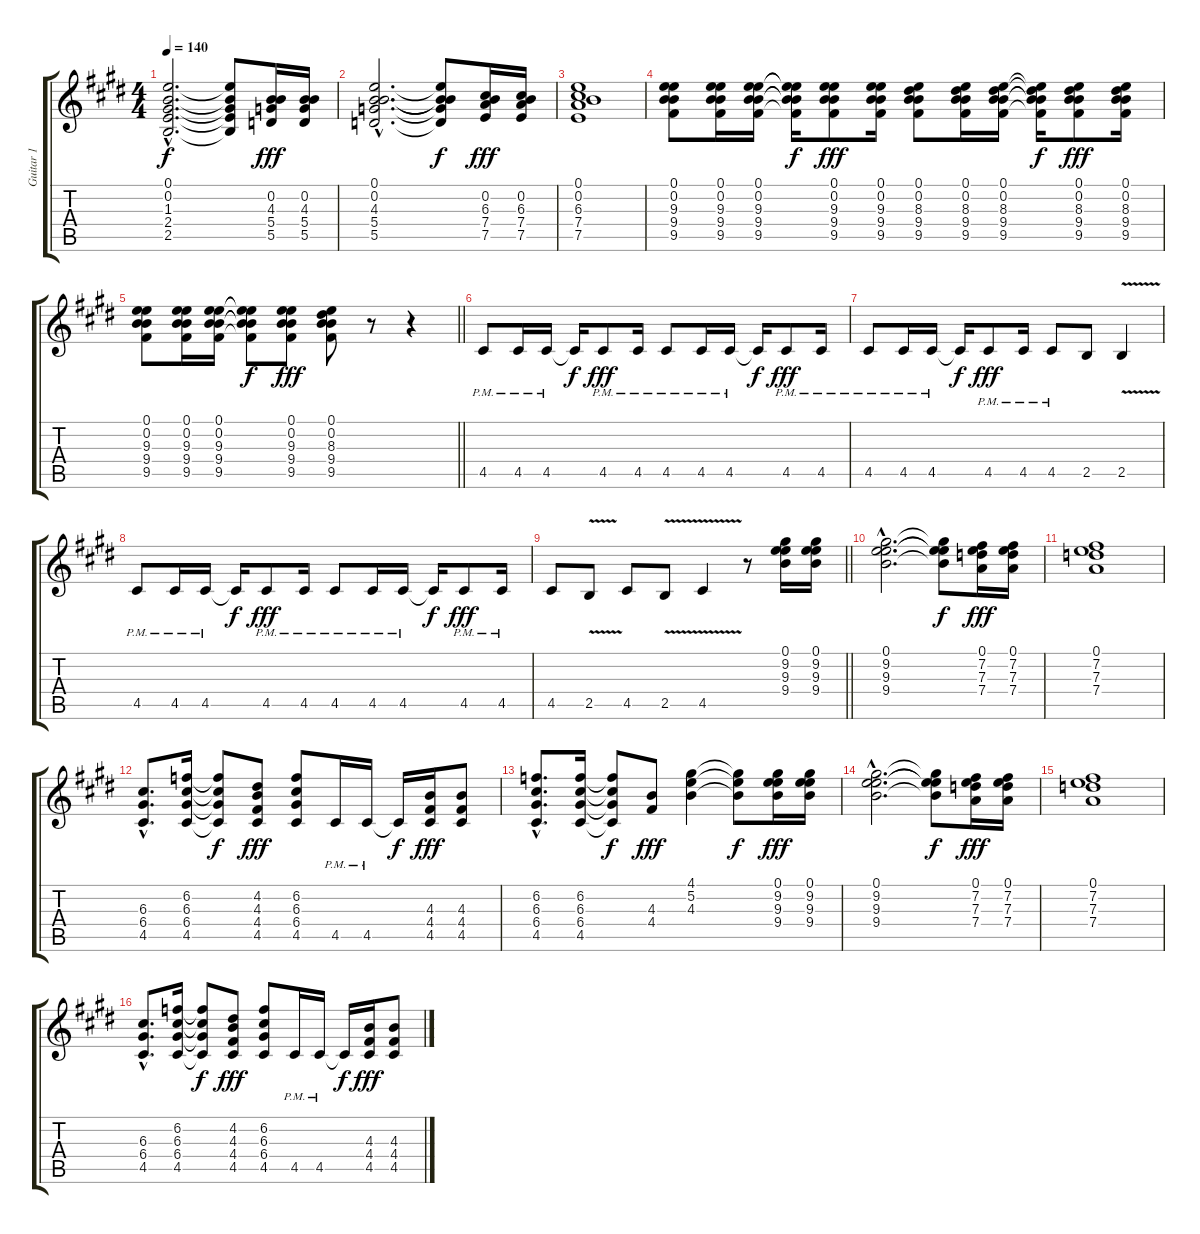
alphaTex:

\track ("Guitar 1" "Guitar 1") {instrument distortionguitar}
\staff {score tabs}
\tuning (E4 B3 G3 D3 A2 E2) {hide}
\ts (4 4)
\tempo 140
\clef g2
\ks e
(0.1{hac t} 0.2{hac t} 1.3{hac t} 2.4{hac t} 2.5{hac t}).2{d dy f} (0.1{t} 0.2{t} 1.3{t} 2.4{t} 2.5{t}).8 (0.2 4.3 5.4 5.5).16{dy fff} (0.2 4.3 5.4 5.5).16 |
(0.1{hac} 0.2{hac} 4.3{hac} 5.4{hac} 5.5{hac}).2{d} (0.1{t} 0.2{t} 4.3{t} 5.4{t} 5.5{t}).8{dy f} (0.2 6.3 7.4 7.5).16{dy fff} (0.2 6.3 7.4 7.5).16 |
(0.1 0.2 6.3 7.4 7.5).1 |
(0.1 0.2 9.3 9.4 9.5).8 (0.1 0.2 9.3 9.4 9.5).16 (0.1 0.2 9.3 9.4 9.5).16 (0.1{t} 0.2{t} 9.3{t} 9.4{t} 9.5{t}).16{dy f} (0.1 0.2 9.3 9.4 9.5).8{dy fff} (0.1 0.2 9.3 9.4 9.5).16 (0.1 0.2 8.3 9.4 9.5).8 (0.1 0.2 8.3 9.4 9.5).16 (0.1 0.2 8.3 9.4 9.5).16 (0.1{t} 0.2{t} 8.3{t} 9.4{t} 9.5{t}).16{dy f} (0.1 0.2 8.3 9.4 9.5).8{dy fff} (0.1 0.2 8.3 9.4 9.5).16 |
\barLineRight lightlight
(0.1 0.2 9.3 9.4 9.5).8 (0.1 0.2 9.3 9.4 9.5).16 (0.1 0.2 9.3 9.4 9.5).16 (0.1{t} 0.2{t} 9.3{t} 9.4{t} 9.5{t}).8{dy f} (0.1 0.2 9.3 9.4 9.5).8{dy fff} (0.1 0.2 8.3 9.4 9.5).8 r.8 r.4 |
4.5{pm}.8 4.5{pm}.16 4.5{pm}.16 4.5{t}.16{dy f} 4.5{pm}.8{dy fff} 4.5{pm}.16 4.5{pm}.8 4.5{pm}.16 4.5{pm}.16 4.5{t}.16{dy f} 4.5{pm}.8{dy fff} 4.5{pm}.16 |
4.5{pm}.8 4.5{pm}.16 4.5{pm}.16 4.5{t}.16{dy f} 4.5{pm}.8{dy fff} 4.5{pm}.16 4.5{pm}.8 2.5.8 2.5{v}.4 |
4.5{pm}.8 4.5{pm}.16 4.5{pm}.16 4.5{t}.16{dy f} 4.5{pm}.8{dy fff} 4.5{pm}.16 4.5{pm}.8 4.5{pm}.16 4.5{pm}.16 4.5{t}.16{dy f} 4.5{pm}.8{dy fff} 4.5{pm}.16 |
\barLineRight lightlight
4.5.8 2.5{v}.8 4.5.8 2.5{v}.8 4.5{v}.4 r.8 (0.1 9.2 9.3 9.4).16 (0.1 9.2 9.3 9.4).16 |
(0.1{hac} 9.2{hac} 9.3{hac} 9.4{hac}).2{d} (0.1{t} 9.2{t} 9.3{t} 9.4{t}).8{dy f} (0.1 7.2 7.3 7.4).16{dy fff} (0.1 7.2 7.3 7.4).16 |
(0.1 7.2 7.3 7.4).1 |
(6.3{hac} 6.4{hac} 4.5{hac}).8{d} (6.2 6.3 6.4 4.5).16 (6.2{t} 6.3{t} 6.4{t} 4.5{t}).8{dy f} (4.2 4.3 4.4 4.5).8{dy fff} (6.2 6.3 6.4 4.5).8 4.5{pm}.16 4.5{pm}.16 4.5{t}.16{dy f} (4.3 4.4 4.5).16{dy fff} (4.3 4.4 4.5).8 |
(6.2{hac} 6.3{hac} 6.4{hac} 4.5{hac}).8{d} (6.2 6.3 6.4 4.5).16 (6.2{t} 6.3{t} 6.4{t} 4.5{t}).8{dy f} (4.3 4.4).8{dy fff} (4.1 5.2 4.3).4 (4.1{t} 5.2{t} 4.3{t}).8{dy f} (0.1 9.2 9.3 9.4).16{dy fff} (0.1 9.2 9.3 9.4).16 |
(0.1{hac} 9.2{hac} 9.3{hac} 9.4{hac}).2{d} (0.1{t} 9.2{t} 9.3{t} 9.4{t}).8{dy f} (0.1 7.2 7.3 7.4).16{dy fff} (0.1 7.2 7.3 7.4).16 |
(0.1 7.2 7.3 7.4).1 |
(6.3{hac} 6.4{hac} 4.5{hac}).8{d} (6.2 6.3 6.4 4.5).16 (6.2{t} 6.3{t} 6.4{t} 4.5{t}).8{dy f} (4.2 4.3 4.4 4.5).8{dy fff} (6.2 6.3 6.4 4.5).8 4.5{pm}.16 4.5{pm}.16 4.5{t}.16{dy f} (4.3 4.4 4.5).16{dy fff} (4.3 4.4 4.5).8
